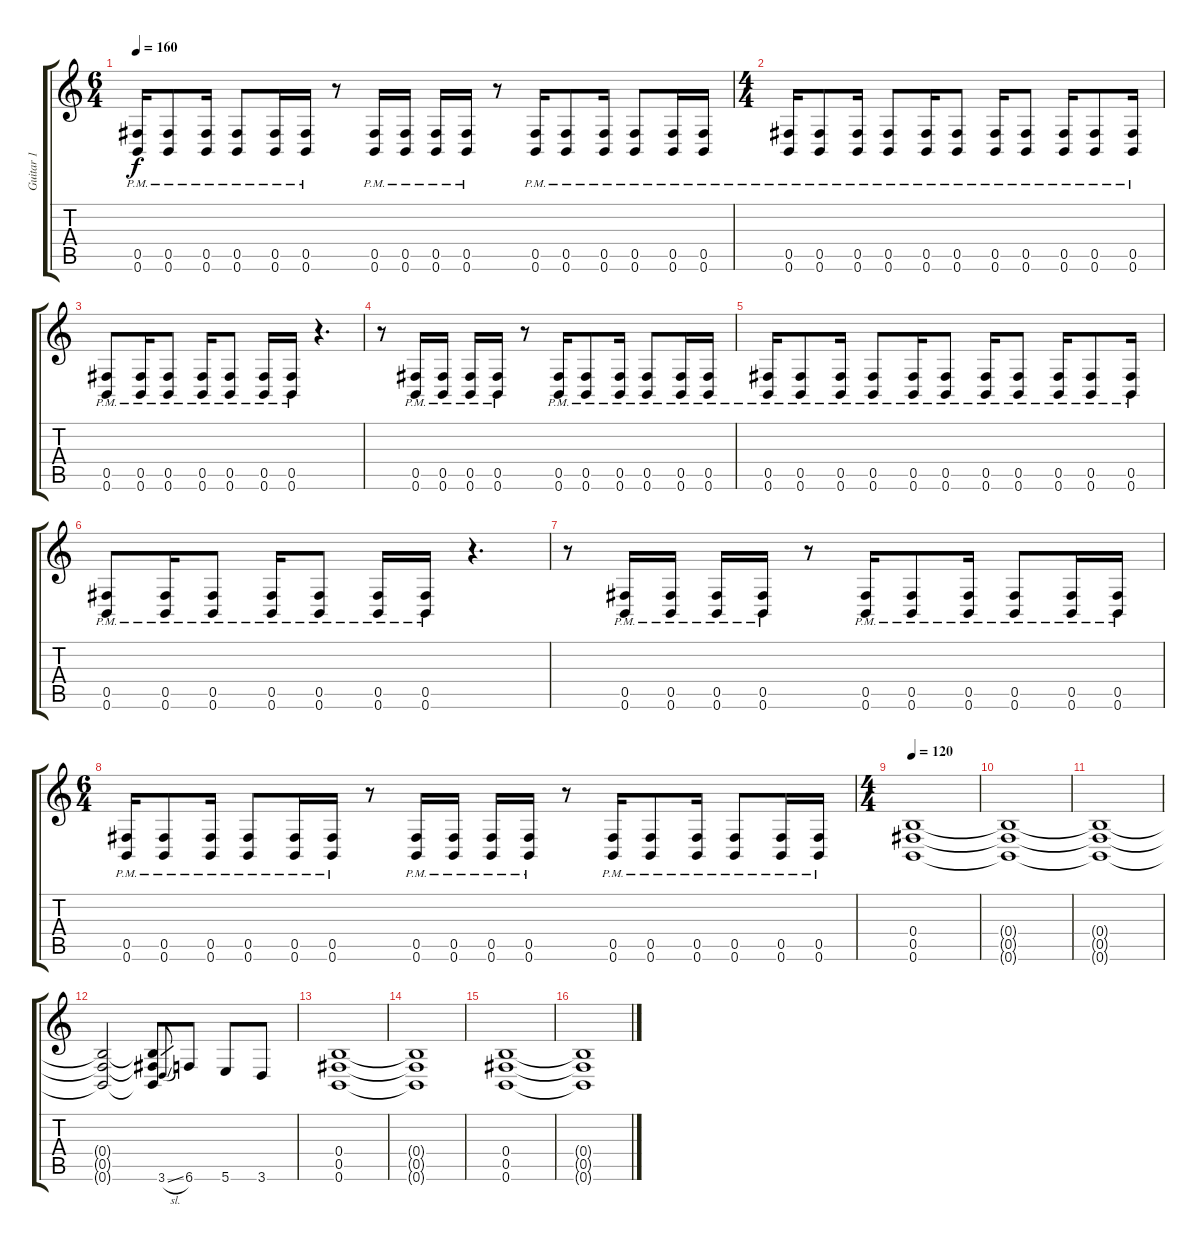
\track ("Guitar 1" "Guitar 1") {instrument distortionguitar}
\staff {score tabs}
\tuning (Db4 Ab3 E3 B2 Gb2 B1) {hide}
\ts (6 4)
\tempo 160
\clef g2
\ks c
(0.5{pm} 0.6{pm}).16{dy f} (0.5{pm} 0.6{pm}).8 (0.5{pm} 0.6{pm}).16 (0.5{pm} 0.6{pm}).8 (0.5{pm} 0.6{pm}).16 (0.5{pm} 0.6{pm}).16 r.8 (0.5{pm} 0.6{pm}).16 (0.5{pm} 0.6{pm}).16 (0.5{pm} 0.6{pm}).16 (0.5{pm} 0.6{pm}).16 r.8 (0.5{pm} 0.6{pm}).16 (0.5{pm} 0.6{pm}).8 (0.5{pm} 0.6{pm}).16 (0.5{pm} 0.6{pm}).8 (0.5{pm} 0.6{pm}).16 (0.5{pm} 0.6{pm}).16 |
\ts (4 4)
(0.5{pm} 0.6{pm}).16 (0.5{pm} 0.6{pm}).8 (0.5{pm} 0.6{pm}).16 (0.5{pm} 0.6{pm}).8 (0.5{pm} 0.6{pm}).16 (0.5{pm} 0.6{pm}).8 (0.5{pm} 0.6{pm}).16 (0.5{pm} 0.6{pm}).8 (0.5{pm} 0.6{pm}).16 (0.5{pm} 0.6{pm}).8 (0.5{pm} 0.6{pm}).16 |
(0.5{pm} 0.6{pm}).8 (0.5{pm} 0.6{pm}).16 (0.5{pm} 0.6{pm}).8 (0.5{pm} 0.6{pm}).16 (0.5{pm} 0.6{pm}).8 (0.5{pm} 0.6{pm}).16 (0.5{pm} 0.6{pm}).16 r.4{d} |
r.8 (0.5{pm} 0.6{pm}).16 (0.5{pm} 0.6{pm}).16 (0.5{pm} 0.6{pm}).16 (0.5{pm} 0.6{pm}).16 r.8 (0.5{pm} 0.6{pm}).16 (0.5{pm} 0.6{pm}).8 (0.5{pm} 0.6{pm}).16 (0.5{pm} 0.6{pm}).8 (0.5{pm} 0.6{pm}).16 (0.5{pm} 0.6{pm}).16 |
(0.5{pm} 0.6{pm}).16 (0.5{pm} 0.6{pm}).8 (0.5{pm} 0.6{pm}).16 (0.5{pm} 0.6{pm}).8 (0.5{pm} 0.6{pm}).16 (0.5{pm} 0.6{pm}).8 (0.5{pm} 0.6{pm}).16 (0.5{pm} 0.6{pm}).8 (0.5{pm} 0.6{pm}).16 (0.5{pm} 0.6{pm}).8 (0.5{pm} 0.6{pm}).16 |
(0.5{pm} 0.6{pm}).8 (0.5{pm} 0.6{pm}).16 (0.5{pm} 0.6{pm}).8 (0.5{pm} 0.6{pm}).16 (0.5{pm} 0.6{pm}).8 (0.5{pm} 0.6{pm}).16 (0.5{pm} 0.6{pm}).16 r.4{d} |
r.8 (0.5{pm} 0.6{pm}).16 (0.5{pm} 0.6{pm}).16 (0.5{pm} 0.6{pm}).16 (0.5{pm} 0.6{pm}).16 r.8 (0.5{pm} 0.6{pm}).16 (0.5{pm} 0.6{pm}).8 (0.5{pm} 0.6{pm}).16 (0.5{pm} 0.6{pm}).8 (0.5{pm} 0.6{pm}).16 (0.5{pm} 0.6{pm}).16 |
\ts (6 4)
(0.5{pm} 0.6{pm}).16 (0.5{pm} 0.6{pm}).8 (0.5{pm} 0.6{pm}).16 (0.5{pm} 0.6{pm}).8 (0.5{pm} 0.6{pm}).16 (0.5{pm} 0.6{pm}).16 r.8 (0.5{pm} 0.6{pm}).16 (0.5{pm} 0.6{pm}).16 (0.5{pm} 0.6{pm}).16 (0.5{pm} 0.6{pm}).16 r.8 (0.5{pm} 0.6{pm}).16 (0.5{pm} 0.6{pm}).8 (0.5{pm} 0.6{pm}).16 (0.5{pm} 0.6{pm}).8 (0.5{pm} 0.6{pm}).16 (0.5{pm} 0.6{pm}).16 |
\ts (4 4)
\tempo 120
(0.4 0.5 0.6).1 |
(0.4{t} 0.5{t} 0.6{t}).1 |
(0.4{t} 0.5{t} 0.6{t}).1 |
(0.4{t} 0.5{t} 0.6{t}).2 (0.4{t} 0.5{t} 0.6{t}).8 3.6{sl}.8{gr} 6.6.8 5.6.8 3.6.8 |
(0.4 0.5 0.6).1 |
(0.4{t} 0.5{t} 0.6{t}).1 |
(0.4 0.5 0.6).1 |
(0.4{t} 0.5{t} 0.6{t}).1
